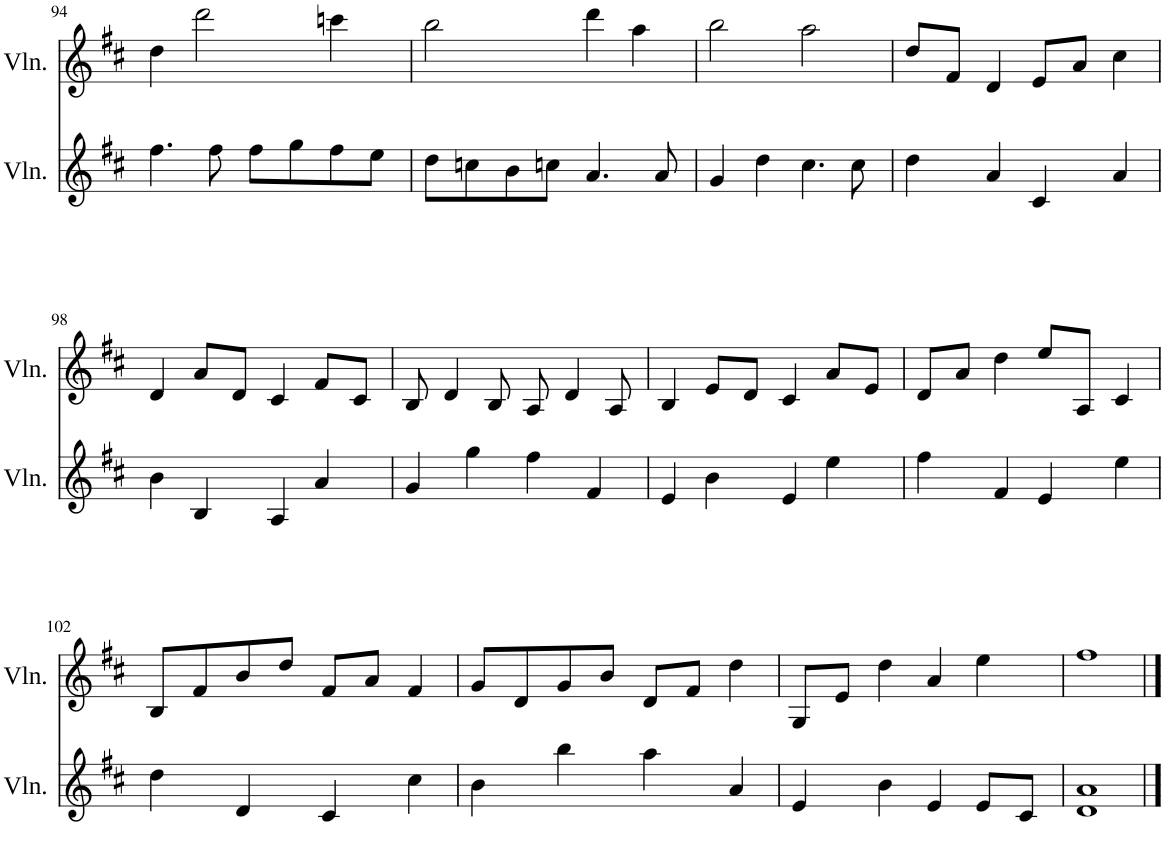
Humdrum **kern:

**kern	**kern
*part2	*part1
*staff2	*staff1
*I"Violin	*I"Violin
*I'Vln.	*I'Vln.
!!LO:PB:g=z
*clefG2	*clefG2
*k[f#c#]	*k[f#c#]
*M4/4	*M4/4
*met(c|)	*met(c|)
=94	=94
4.ff#\	4dd\
.	2ddd\
8ff#\	.
8ff#\L	.
8gg\	.
8ff#\	4cccn\
8ee\J	.
=95	=95
8dd\L	2bb\
8ccn\	.
8b\	.
8ccn\J	.
4.a/	4ddd\
.	4aa\
8a/	.
=96	=96
4g/	2bb\
4dd\	.
4.cc#\	2aa\
8cc#\	.
=97	=97
4dd\	8dd/L
.	8f#/J
4a/	4d/
4c#/	8e/L
.	8a/J
4a/	4cc#\
!!LO:LB:g=z
=98	=98
4b\	4d/
4B/	8a/L
.	8d/J
4A/	4c#/
4a/	8f#/L
.	8c#/J
=99	=99
4g/	8B/
.	4d/
4gg\	.
.	8B/
4ff#\	8A/
.	4d/
4f#/	.
.	8A/
=100	=100
4e/	4B/
4b\	8e/L
.	8d/J
4e/	4c#/
4ee\	8a/L
.	8e/J
=101	=101
4ff#\	8d/L
.	8a/J
4f#/	4dd\
4e/	8ee/L
.	8A/J
4ee\	4c#/
!!LO:LB:g=z
=102	=102
4dd\	8B/L
.	8f#/
4d/	8b/
.	8dd/J
4c#/	8f#/L
.	8a/J
4cc#\	4f#/
=103	=103
4b\	8g/L
.	8d/
4bb\	8g/
.	8b/J
4aa\	8d/L
.	8f#/J
4a/	4dd\
=104	=104
4e/	8G/L
.	8e/J
4b\	4dd\
4e/	4a/
8e/L	4ee\
8c#/J	.
=105	=105
1d 1a	1ff#
==	==
*-	*-
